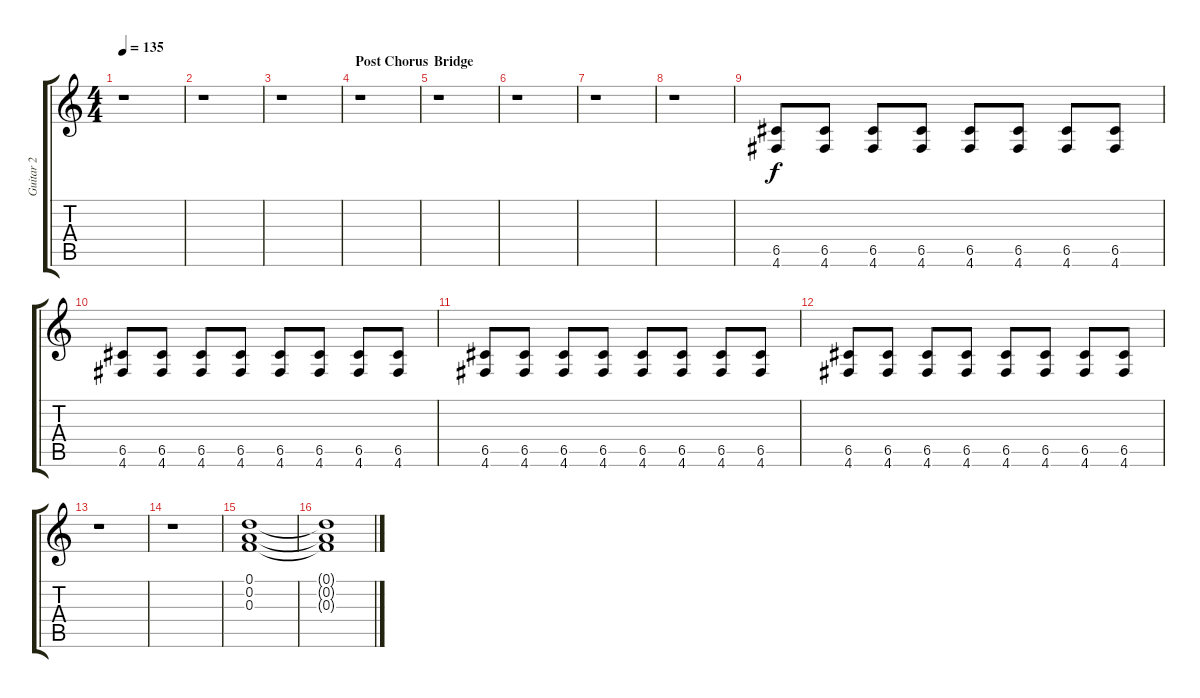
\track ("Guitar 2" "Guitar 2") {instrument acousticguitarsteel}
\staff {score tabs}
\tuning (D4 A3 F3 C3 G2 D2) {hide}
\ts (4 4)
\tempo 135
\clef g2
\ks c
r.1{dy f} |
r.1 |
r.1 |
\section ("" "Post Chorus")
r.1 |
\section ("" "Bridge")
r.1 |
r.1 |
r.1 |
r.1 |
(6.5 4.6).8 (6.5 4.6).8 (6.5 4.6).8 (6.5 4.6).8 (6.5 4.6).8 (6.5 4.6).8 (6.5 4.6).8 (6.5 4.6).8 |
(6.5 4.6).8 (6.5 4.6).8 (6.5 4.6).8 (6.5 4.6).8 (6.5 4.6).8 (6.5 4.6).8 (6.5 4.6).8 (6.5 4.6).8 |
(6.5 4.6).8 (6.5 4.6).8 (6.5 4.6).8 (6.5 4.6).8 (6.5 4.6).8 (6.5 4.6).8 (6.5 4.6).8 (6.5 4.6).8 |
(6.5 4.6).8 (6.5 4.6).8 (6.5 4.6).8 (6.5 4.6).8 (6.5 4.6).8 (6.5 4.6).8 (6.5 4.6).8 (6.5 4.6).8 |
r.1 |
r.1 |
(0.1 0.2 0.3).1 |
(0.1{t} 0.2{t} 0.3{t}).1
